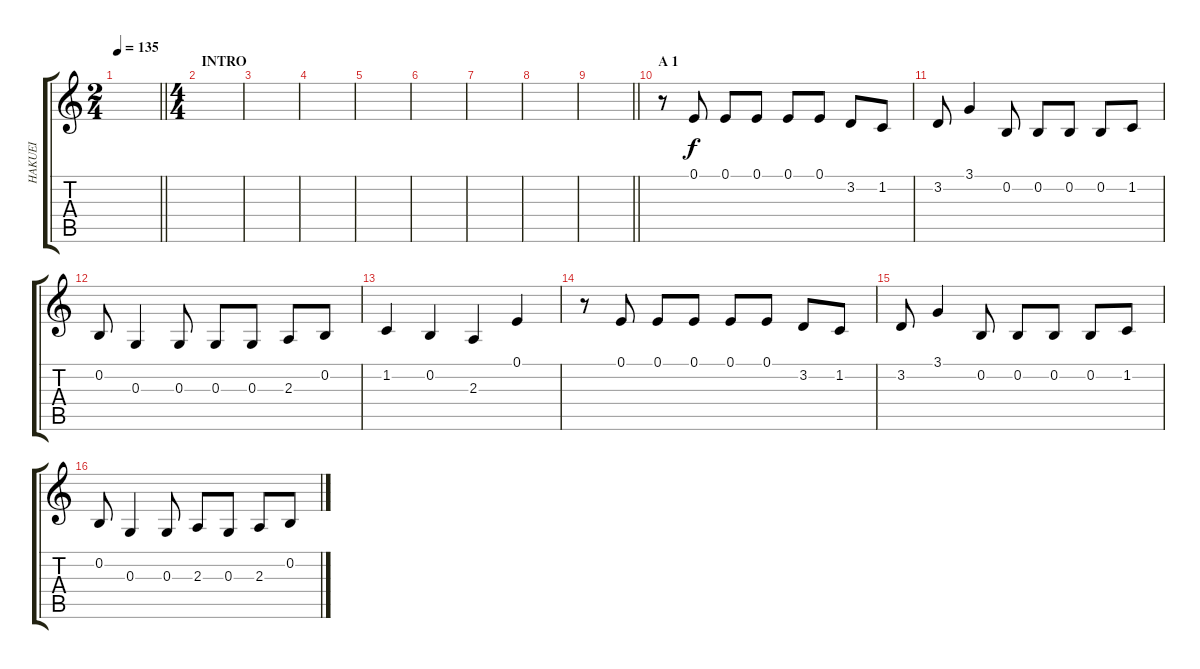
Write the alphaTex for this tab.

\track ("HAKUEI" "HAKUEI") {instrument oboe}
\staff {score tabs}
\tuning (E4 B3 G3 D3 A2 E2) {hide}
\ts (2 4)
\tempo 135
\clef g2
\barLineRight lightlight
\ks c
|
\ts (4 4)
\section ("" "INTRO")
|
|
|
|
|
|
|
\barLineRight lightlight
|
\section ("" "A 1")
r.8 0.1.8 0.1.8 0.1.8 0.1.8 0.1.8 3.2.8 1.2.8 |
3.2.8 3.1.4 0.2.8 0.2.8 0.2.8 0.2.8 1.2.8 |
0.2.8 0.3.4 0.3.8 0.3.8 0.3.8 2.3.8 0.2.8 |
1.2.4 0.2.4 2.3.4 0.1.4 |
r.8 0.1.8 0.1.8 0.1.8 0.1.8 0.1.8 3.2.8 1.2.8 |
3.2.8 3.1.4 0.2.8 0.2.8 0.2.8 0.2.8 1.2.8 |
0.2.8 0.3.4 0.3.8 2.3.8 0.3.8 2.3.8 0.2.8
